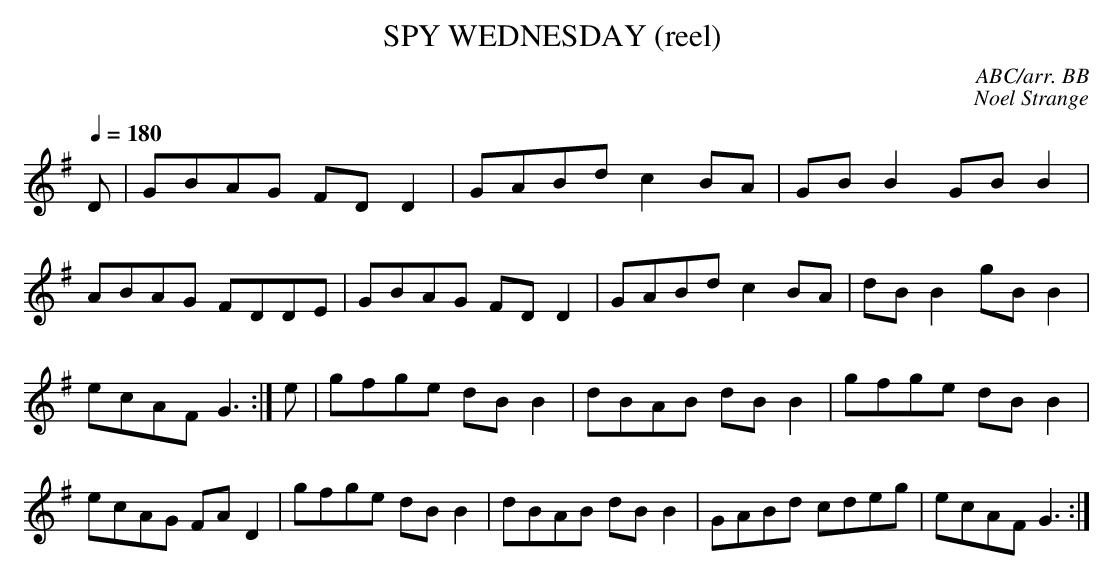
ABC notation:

X:1
T:SPY WEDNESDAY (reel) \
C:ABC/arr. BB\
C:Noel Strange\
M:4/4\
L:1/8\
Q:1/4=180\
K:G\
D|GBAG FDD2|GABd c2BA|GBB2 GBB2|ABAG FDDE|\
GBAG FD D2|GABd c2 BA|dB B2 gB B2|ecAF G3 :|\
e|gfge dB B2|dBAB dB B2|gfge dB B2|ecAG FA D2|\
gfge dB B2|dBAB dB B2|GABd cdeg|ecAF G3 :|\
\
\
\
